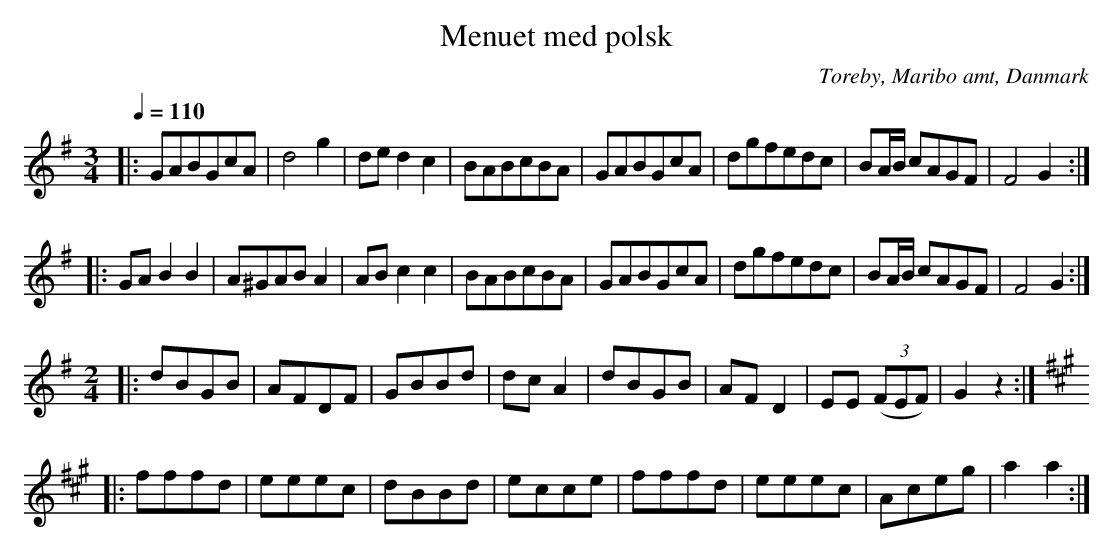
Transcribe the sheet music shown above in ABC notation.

X:1
T:Menuet med polsk
t:eller Radsted Degn
O:Toreby, Maribo amt, Danmark
M:3/4
L:1/8
Q:1/4=110
K:G
|: GABGcA | d4 g2 | de d2 c2 | BABcBA | GABGcA | dgfedc | BA/B/ cAGF | F4 G2 :|
|: GA B2 B2 | A^GAB A2 | AB c2 c2 | BABcBA | GABGcA | dgfedc | BA/B/ cAGF | F4 G2 :|
M:2/4
|: dBGB | AFDF | GBBd | dc A2 | dBGB | AF D2 | EE ((3FEF) | G2 z2 :|
K:A
|: fffd | eeec | dBBd | ecce | fffd | eeec | Aceg | a2 a2 :|
